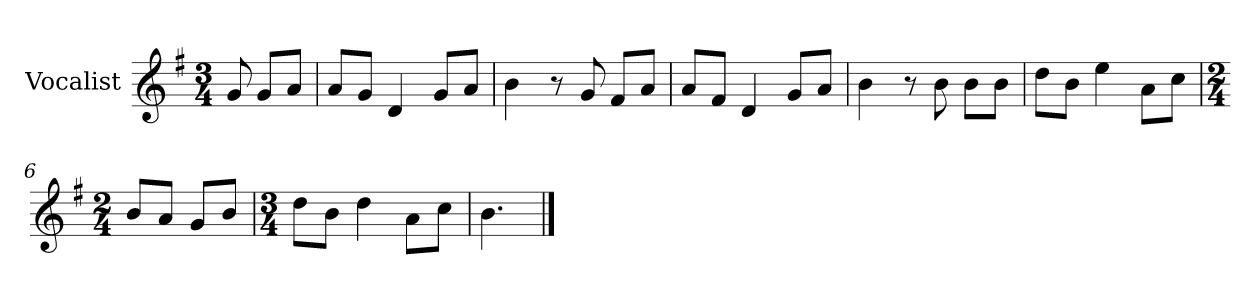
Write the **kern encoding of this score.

**kern
*part1
*staff1
*I"Vocalist
*k[f#]
*G:
*M3/4
=
8g
8gL
8aJ
=1
8aL
8gJ
4d
8gL
8aJ
=2
4b
8r
8g
8f#L
8aJ
=3
8aL
8f#J
4d
8gL
8aJ
=4
4b
8r
8b
8bL
8bJ
=5
8ddL
8bJ
4ee
8aL
8ccJ
=6
*M2/4
8bL
8aJ
8gL
8bJ
=7
*M3/4
8ddL
8bJ
4dd
8aL
8ccJ
=8
4.b
==
*-
